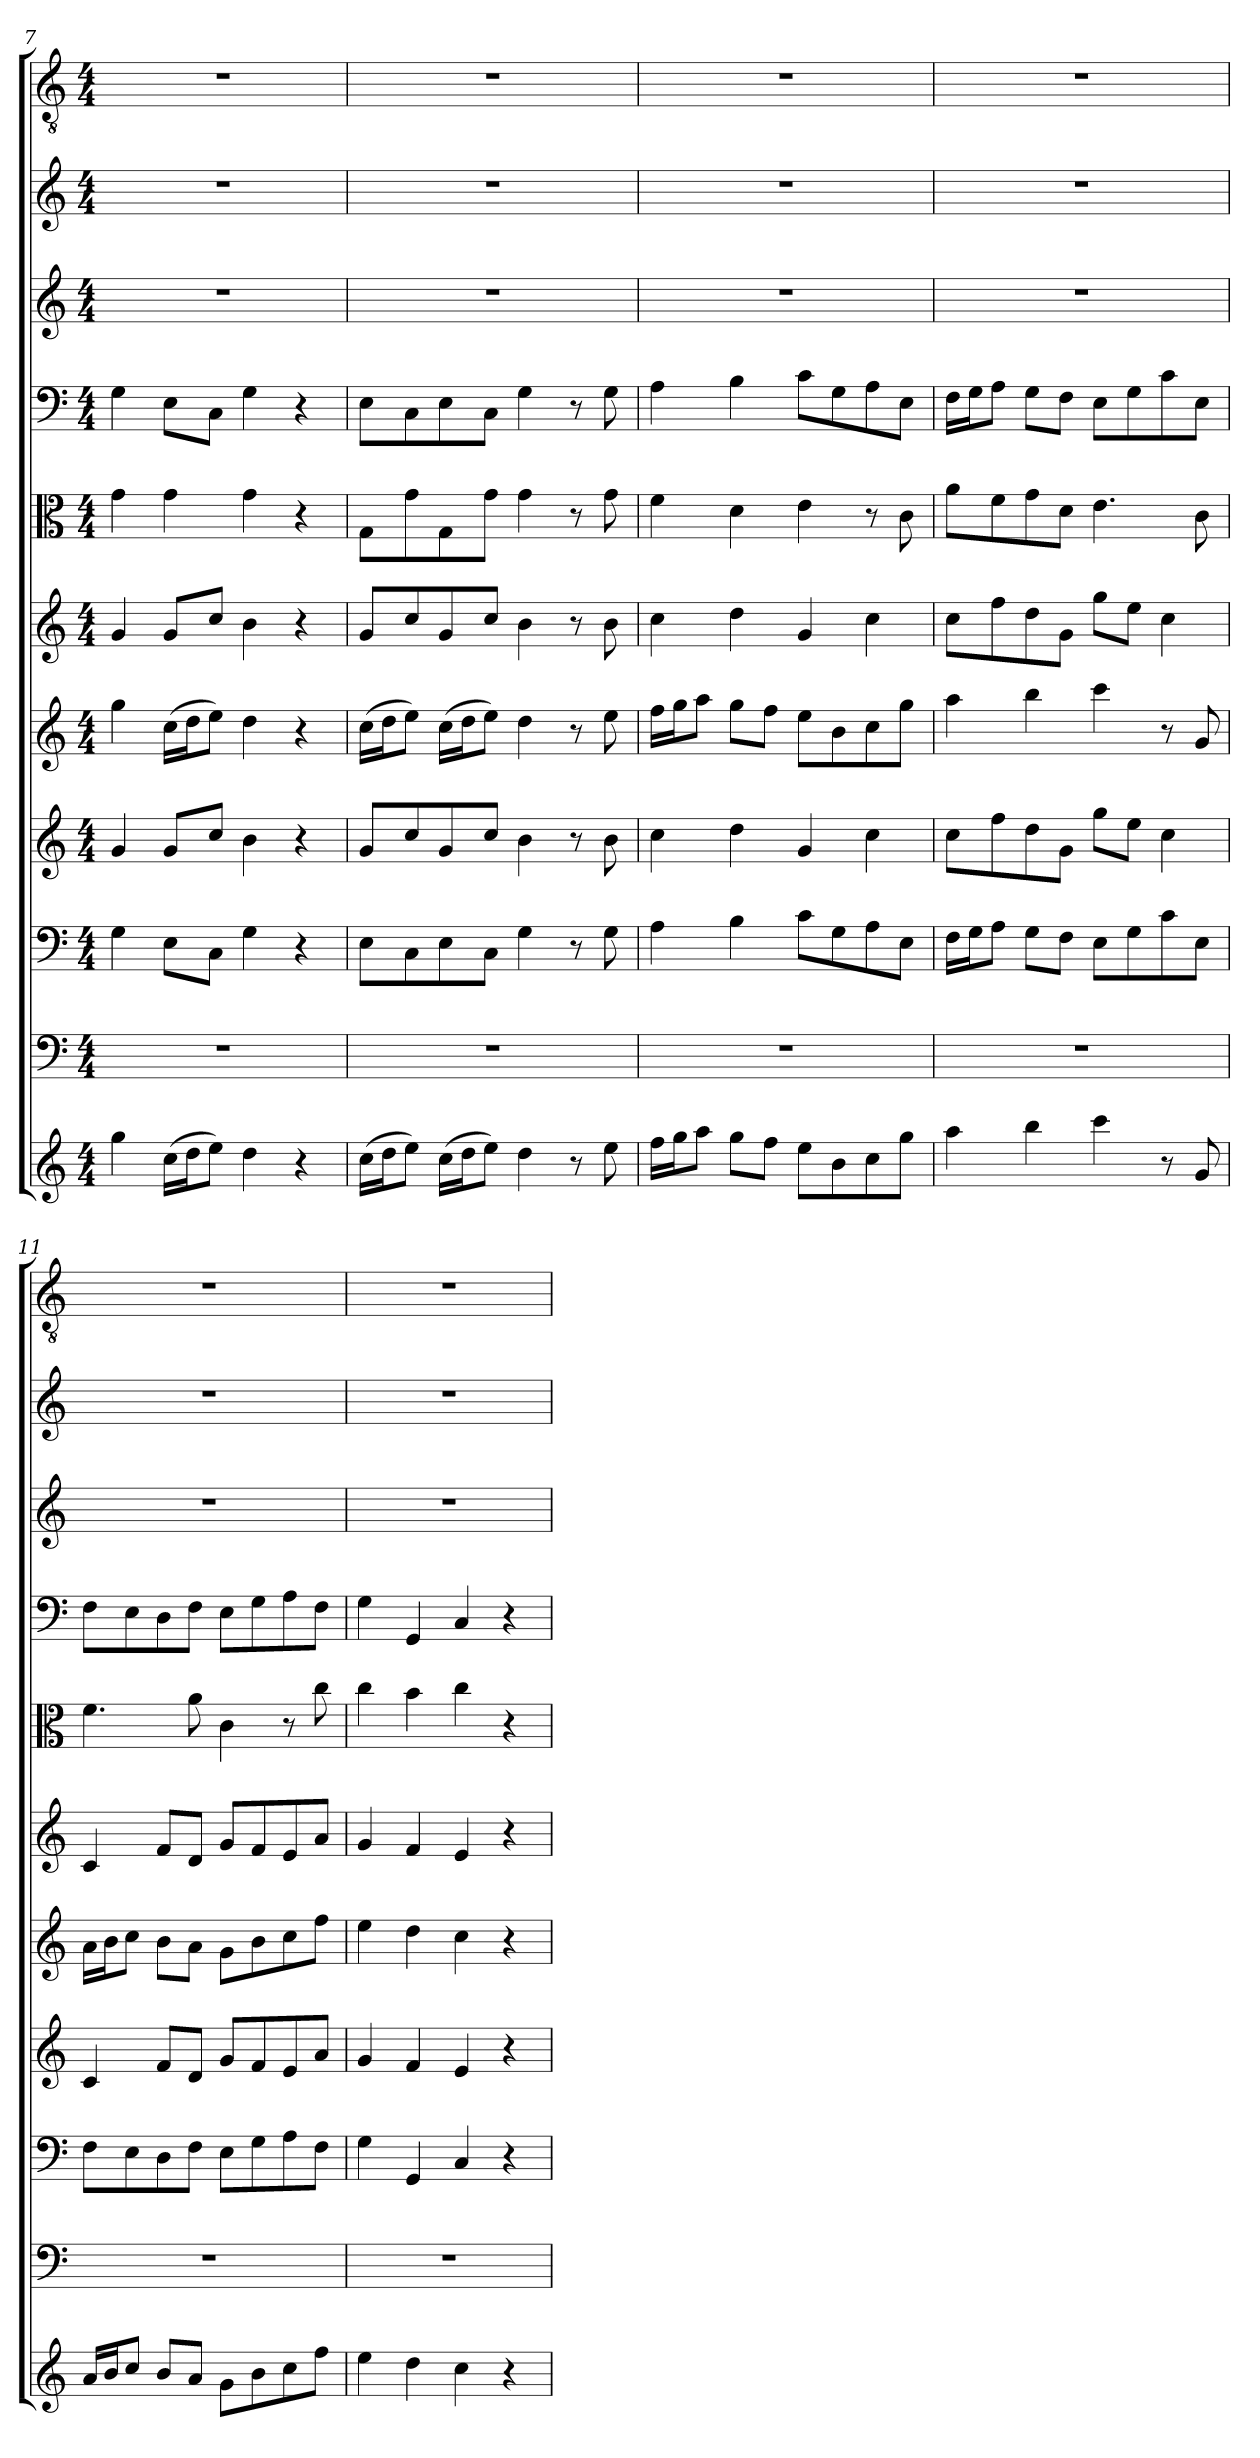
**kern	**kern	**kern	**kern	**kern	**kern	**kern	**kern	**kern	**kern	**kern
*part11	*part10	*part9	*part8	*part7	*part6	*part5	*part4	*part3	*part2	*part1
*staff11	*staff10	*staff9	*staff8	*staff7	*staff6	*staff5	*staff4	*staff3	*staff2	*staff1
*clefG2	*clefF4	*clefF4	*clefG2	*clefG2	*clefG2	*clefC3	*clefF4	*clefG2	*clefG2	*clefGv2
*k[]	*k[]	*k[]	*k[]	*k[]	*k[]	*k[]	*k[]	*k[]	*k[]	*k[]
*C:	*C:	*C:	*C:	*C:	*C:	*C:	*C:	*C:	*C:	*C:
*M4/4	*M4/4	*M4/4	*M4/4	*M4/4	*M4/4	*M4/4	*M4/4	*M4/4	*M4/4	*M4/4
=7	=7	=7	=7	=7	=7	=7	=7	=7	=7	=7
4gg\	1r	4G\	4g/	4gg\	4g/	4g\	4G\	1r	1r	1r
(16cc\LL	.	8E\L	8g/L	(16cc\LL	8g/L	4g\	8E\L	.	.	.
16dd\J	.	.	.	16dd\J	.	.	.	.	.	.
8ee\J)	.	8C\J	8cc/J	8ee\J)	8cc/J	.	8C\J	.	.	.
4dd\	.	4G\	4b\	4dd\	4b\	4g\	4G\	.	.	.
4r	.	4r	4r	4r	4r	4r	4r	.	.	.
=8	=8	=8	=8	=8	=8	=8	=8	=8	=8	=8
(16cc\LL	1r	8E\L	8g/L	(16cc\LL	8g/L	8G\L	8E\L	1r	1r	1r
16dd\J	.	.	.	16dd\J	.	.	.	.	.	.
8ee\J)	.	8C\	8cc/	8ee\J)	8cc/	8g\	8C\	.	.	.
(16cc\LL	.	8E\	8g/	(16cc\LL	8g/	8G\	8E\	.	.	.
16dd\J	.	.	.	16dd\J	.	.	.	.	.	.
8ee\J)	.	8C\J	8cc/J	8ee\J)	8cc/J	8g\J	8C\J	.	.	.
4dd\	.	4G\	4b\	4dd\	4b\	4g\	4G\	.	.	.
8r	.	8r	8r	8r	8r	8r	8r	.	.	.
8ee\	.	8G\	8b\	8ee\	8b\	8g\	8G\	.	.	.
=9	=9	=9	=9	=9	=9	=9	=9	=9	=9	=9
16ff\LL	1r	4A\	4cc\	16ff\LL	4cc\	4f\	4A\	1r	1r	1r
16gg\J	.	.	.	16gg\J	.	.	.	.	.	.
8aa\J	.	.	.	8aa\J	.	.	.	.	.	.
8gg\L	.	4B\	4dd\	8gg\L	4dd\	4d\	4B\	.	.	.
8ff\J	.	.	.	8ff\J	.	.	.	.	.	.
8ee\L	.	8c\L	4g/	8ee\L	4g/	4e\	8c\L	.	.	.
8b\	.	8G\	.	8b\	.	.	8G\	.	.	.
8cc\	.	8A\	4cc\	8cc\	4cc\	8r	8A\	.	.	.
8gg\J	.	8E\J	.	8gg\J	.	8c\	8E\J	.	.	.
=10	=10	=10	=10	=10	=10	=10	=10	=10	=10	=10
4aa\	1r	16F\LL	8cc\L	4aa\	8cc\L	8a\L	16F\LL	1r	1r	1r
.	.	16G\J	.	.	.	.	16G\J	.	.	.
.	.	8A\J	8ff\	.	8ff\	8f\	8A\J	.	.	.
4bb\	.	8G\L	8dd\	4bb\	8dd\	8g\	8G\L	.	.	.
.	.	8F\J	8g\J	.	8g\J	8d\J	8F\J	.	.	.
4ccc\	.	8E\L	8gg\L	4ccc\	8gg\L	4.e\	8E\L	.	.	.
.	.	8G\	8ee\J	.	8ee\J	.	8G\	.	.	.
8r	.	8c\	4cc\	8r	4cc\	.	8c\	.	.	.
8g/	.	8E\J	.	8g/	.	8c\	8E\J	.	.	.
=11	=11	=11	=11	=11	=11	=11	=11	=11	=11	=11
16a/LL	1r	8F\L	4c/	16a\LL	4c/	4.f\	8F\L	1r	1r	1r
16b/J	.	.	.	16b\J	.	.	.	.	.	.
8cc/J	.	8E\	.	8cc\J	.	.	8E\	.	.	.
8b/L	.	8D\	8f/L	8b\L	8f/L	.	8D\	.	.	.
8a/J	.	8F\J	8d/J	8a\J	8d/J	8a\	8F\J	.	.	.
8g\L	.	8E\L	8g/L	8g\L	8g/L	4c\	8E\L	.	.	.
8b\	.	8G\	8f/	8b\	8f/	.	8G\	.	.	.
8cc\	.	8A\	8e/	8cc\	8e/	8r	8A\	.	.	.
8ff\J	.	8F\J	8a/J	8ff\J	8a/J	8cc\	8F\J	.	.	.
=12	=12	=12	=12	=12	=12	=12	=12	=12	=12	=12
4ee\	1r	4G\	4g/	4ee\	4g/	4cc\	4G\	1r	1r	1r
4dd\	.	4GG/	4f/	4dd\	4f/	4b\	4GG/	.	.	.
4cc\	.	4C/	4e/	4cc\	4e/	4cc\	4C/	.	.	.
4r	.	4r	4r	4r	4r	4r	4r	.	.	.
=	=	=	=	=	=	=	=	=	=	=
*-	*-	*-	*-	*-	*-	*-	*-	*-	*-	*-
